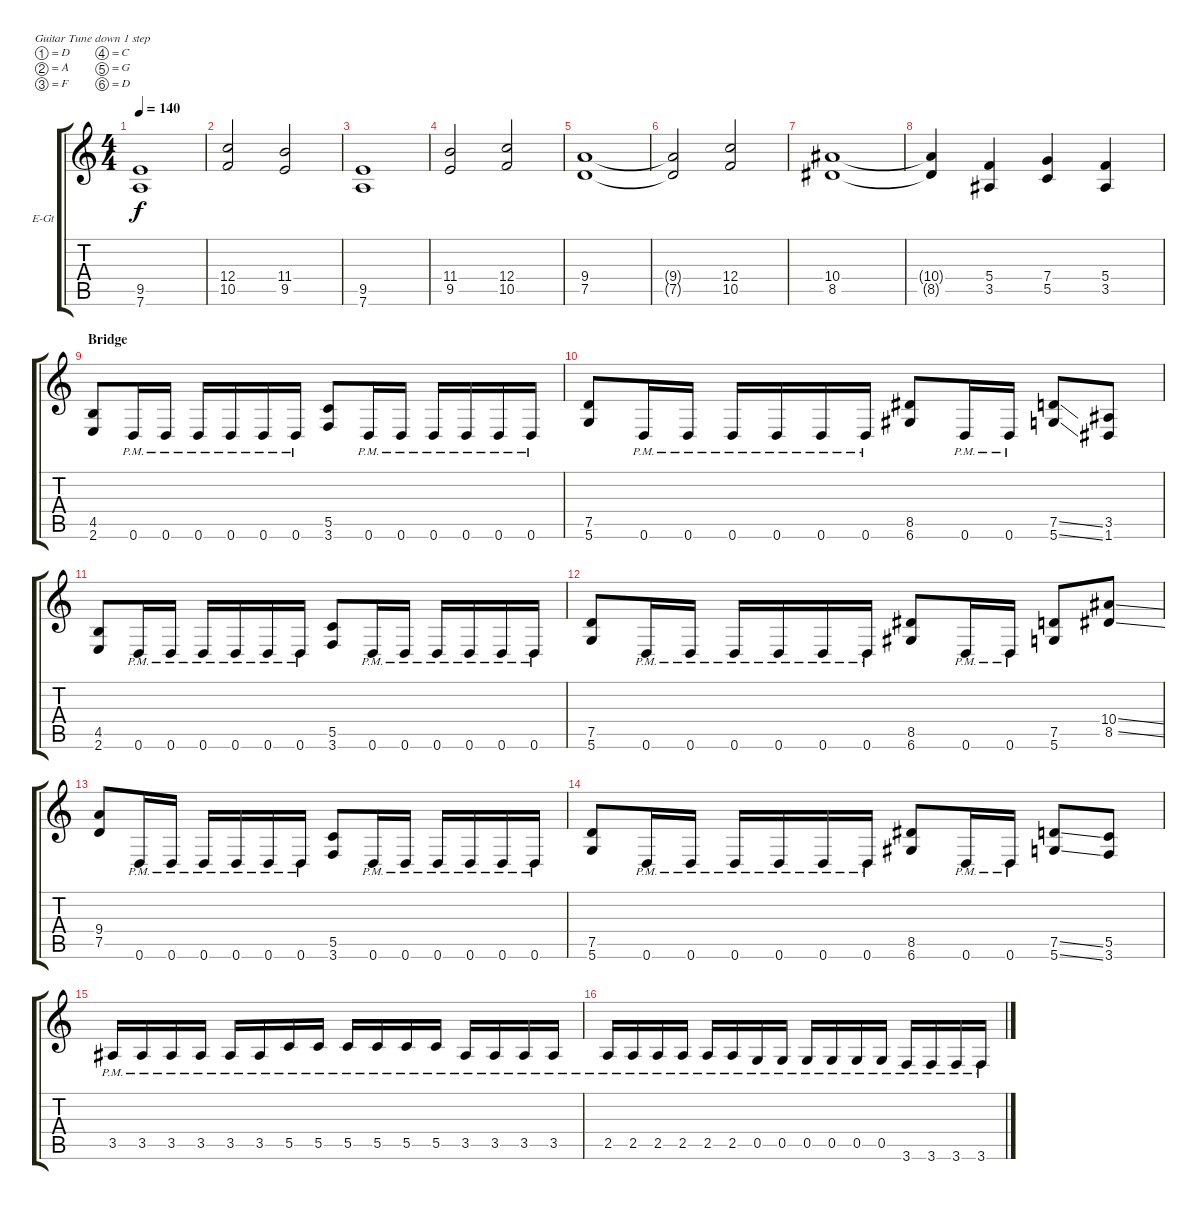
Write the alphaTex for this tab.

\defaultSystemsLayout 4
\bracketExtendMode groupsimilarinstruments
\firstSystemTrackNameOrientation horizontal
\otherSystemsTrackNameOrientation horizontal
\track ("Mille" "E-Gt") {instrument distortionguitar}
\staff {score tabs}
\tuning (D4 A3 F3 C3 G2 D2)
\ts (4 4)
\tempo 140
\clef g2
\scale
0.5
\ks c
(7.6 9.5).1{dy f} |
\scale
0.5 (10.5 12.4).2 (11.4 9.5).2 |
\scale
0.5 (7.6 9.5).1 |
\scale
0.5 (11.4 9.5).2 (10.5 12.4).2 |
\scale
0.5 (7.5 9.4).1 |
\scale
0.5 (7.5{t} 9.4{t}).2 (12.4 10.5).2 |
\scale
0.5 (8.5 10.4).1 |
\scale
0.5 (8.5{t} 10.4{t}).4 (3.5 5.4).4 (5.5 7.4).4 (3.5 5.4).4 |
\section ("" "Bridge")
\scale
0.5 (4.5 2.6).8 0.6{pm}.16 0.6{pm}.16 0.6{pm}.16 0.6{pm}.16 0.6{pm}.16 0.6{pm}.16 (5.5 3.6).8 0.6{pm}.16 0.6{pm}.16 0.6{pm}.16 0.6{pm}.16 0.6{pm}.16 0.6{pm}.16 |
\scale
0.5 (7.5 5.6).8 0.6{pm}.16 0.6{pm}.16 0.6{pm}.16 0.6{pm}.16 0.6{pm}.16 0.6{pm}.16 (8.5 6.6).8 0.6{pm}.16 0.6{pm}.16 (7.5{ss} 5.6{ss}).8 (3.5 1.6).8 |
\scale
0.5 (4.5 2.6).8 0.6{pm}.16 0.6{pm}.16 0.6{pm}.16 0.6{pm}.16 0.6{pm}.16 0.6{pm}.16 (5.5 3.6).8 0.6{pm}.16 0.6{pm}.16 0.6{pm}.16 0.6{pm}.16 0.6{pm}.16 0.6{pm}.16 |
\scale
0.5 (7.5 5.6).8 0.6{pm}.16 0.6{pm}.16 0.6{pm}.16 0.6{pm}.16 0.6{pm}.16 0.6{pm}.16 (8.5 6.6).8 0.6{pm}.16 0.6{pm}.16 (7.5 5.6).8 (10.4{ss} 8.5{ss}).8 |
\scale
0.5 (9.4 7.5).8 0.6{pm}.16 0.6{pm}.16 0.6{pm}.16 0.6{pm}.16 0.6{pm}.16 0.6{pm}.16 (5.5 3.6).8 0.6{pm}.16 0.6{pm}.16 0.6{pm}.16 0.6{pm}.16 0.6{pm}.16 0.6{pm}.16 |
\scale
0.5 (7.5 5.6).8 0.6{pm}.16 0.6{pm}.16 0.6{pm}.16 0.6{pm}.16 0.6{pm}.16 0.6{pm}.16 (8.5 6.6).8 0.6{pm}.16 0.6{pm}.16 (7.5{ss} 5.6{ss}).8 (5.5 3.6).8 |
\scale
0.5 3.5{pm}.16 3.5{pm}.16 3.5{pm}.16 3.5{pm}.16 3.5{pm}.16 3.5{pm}.16 5.5{pm}.16 5.5{pm}.16 5.5{pm}.16 5.5{pm}.16 5.5{pm}.16 5.5{pm}.16 3.5{pm}.16 3.5{pm}.16 3.5{pm}.16 3.5{pm}.16 |
\scale
0.5 2.5{pm}.16 2.5{pm}.16 2.5{pm}.16 2.5{pm}.16 2.5{pm}.16 2.5{pm}.16 0.5{pm}.16 0.5{pm}.16 0.5{pm}.16 0.5{pm}.16 0.5{pm}.16 0.5{pm}.16 3.6{pm}.16 3.6{pm}.16 3.6{pm}.16 3.6{pm}.16
